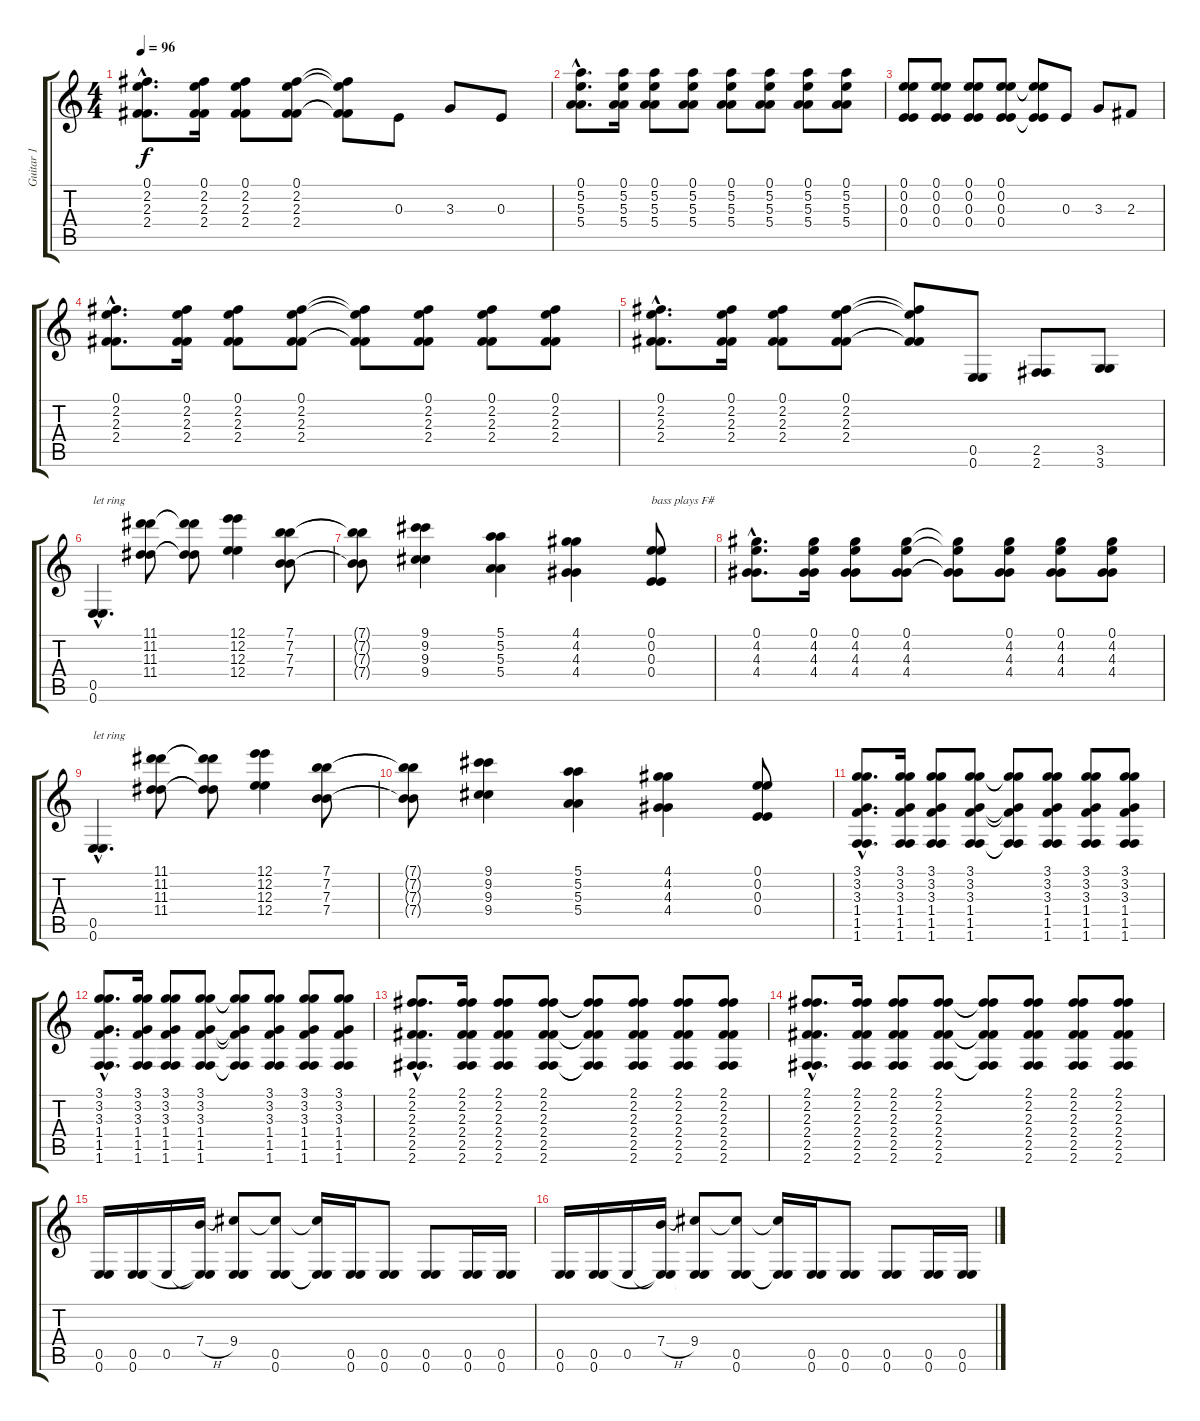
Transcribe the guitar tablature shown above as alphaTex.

\track ("Guitar 1" "Guitar 1") {instrument overdrivenguitar}
\staff {score tabs}
\tuning (E4 E4 E3 E3 E2 E2) {hide}
\ts (4 4)
\tempo 96
\clef g2
\ks c
(0.1{hac} 2.2{hac} 2.3{hac} 2.4{hac}).8{d dy f} (0.1 2.2 2.3 2.4).16 (0.1 2.2 2.3 2.4).8 (0.1 2.2 2.3 2.4).8 (0.1{t} 2.2{t} 2.3{t} 2.4{t}).8 0.3.8 3.3.8 0.3.8 |
(0.1{hac} 5.2{hac} 5.3{hac} 5.4{hac}).8{d} (0.1 5.2 5.3 5.4).16 (0.1 5.2 5.3 5.4).8 (0.1 5.2 5.3 5.4).8 (0.1 5.2 5.3 5.4).8 (0.1 5.2 5.3 5.4).8 (0.1 5.2 5.3 5.4).8 (0.1 5.2 5.3 5.4).8 |
(0.1 0.2 0.3 0.4).8 (0.1 0.2 0.3 0.4).8 (0.1 0.2 0.3 0.4).8 (0.1 0.2 0.3 0.4).8 (0.1{t} 0.2{t} 0.3{t} 0.4{t}).8 0.3.8 3.3.8 2.3.8 |
(0.1{hac} 2.2{hac} 2.3{hac} 2.4{hac}).8{d} (0.1 2.2 2.3 2.4).16 (0.1 2.2 2.3 2.4).8 (0.1 2.2 2.3 2.4).8 (0.1{t} 2.2{t} 2.3{t} 2.4{t}).8 (0.1 2.2 2.3 2.4).8 (0.1 2.2 2.3 2.4).8 (0.1 2.2 2.3 2.4).8 |
(0.1{hac} 2.2{hac} 2.3{hac} 2.4{hac}).8{d} (0.1 2.2 2.3 2.4).16 (0.1 2.2 2.3 2.4).8 (0.1 2.2 2.3 2.4).8 (0.1{t} 2.2{t} 2.3{t} 2.4{t}).8 (0.5 0.6).8 (2.5 2.6).8 (3.5 3.6).8 |
(0.5{hac} 0.6{hac}).4{d txt "let ring"} (11.1 11.2 11.3 11.4).8 (11.1{t} 11.2{t} 11.3{t} 11.4{t}).8 (12.1 12.2 12.3 12.4).4 (7.1 7.2 7.3 7.4).8 |
(7.1{t} 7.2{t} 7.3{t} 7.4{t}).8 (9.1 9.2 9.3 9.4).4 (5.1 5.2 5.3 5.4).4 (4.1 4.2 4.3 4.4).4 (0.1 0.2 0.3 0.4).8{txt "bass plays F#"} |
(0.1{hac} 4.2{hac} 4.3{hac} 4.4{hac}).8{d} (0.1 4.2 4.3 4.4).16 (0.1 4.2 4.3 4.4).8 (0.1 4.2 4.3 4.4).8 (0.1{t} 4.2{t} 4.3{t} 4.4{t}).8 (0.1 4.2 4.3 4.4).8 (0.1 4.2 4.3 4.4).8 (0.1 4.2 4.3 4.4).8 |
(0.5{hac} 0.6{hac}).4{d txt "let ring"} (11.1 11.2 11.3 11.4).8 (11.1{t} 11.2{t} 11.3{t} 11.4{t}).8 (12.1 12.2 12.3 12.4).4 (7.1 7.2 7.3 7.4).8 |
(7.1{t} 7.2{t} 7.3{t} 7.4{t}).8 (9.1 9.2 9.3 9.4).4 (5.1 5.2 5.3 5.4).4 (4.1 4.2 4.3 4.4).4 (0.1 0.2 0.3 0.4).8 |
(3.1{hac} 3.2{hac} 3.3{hac} 1.4{hac} 1.5{hac} 1.6{hac}).8{d} (3.1 3.2 3.3 1.4 1.5 1.6).16 (3.1 3.2 3.3 1.4 1.5 1.6).8 (3.1 3.2 3.3 1.4 1.5 1.6).8 (3.1{t} 3.2{t} 3.3{t} 1.4{t} 1.5{t} 1.6{t}).8 (3.1 3.2 3.3 1.4 1.5 1.6).8 (3.1 3.2 3.3 1.4 1.5 1.6).8 (3.1 3.2 3.3 1.4 1.5 1.6).8 |
(3.1{hac} 3.2{hac} 3.3{hac} 1.4{hac} 1.5{hac} 1.6{hac}).8{d} (3.1 3.2 3.3 1.4 1.5 1.6).16 (3.1 3.2 3.3 1.4 1.5 1.6).8 (3.1 3.2 3.3 1.4 1.5 1.6).8 (3.1{t} 3.2{t} 3.3{t} 1.4{t} 1.5{t} 1.6{t}).8 (3.1 3.2 3.3 1.4 1.5 1.6).8 (3.1 3.2 3.3 1.4 1.5 1.6).8 (3.1 3.2 3.3 1.4 1.5 1.6).8 |
(2.1{hac} 2.2{hac} 2.3{hac} 2.4{hac} 2.5{hac} 2.6{hac}).8{d} (2.1 2.2 2.3 2.4 2.5 2.6).16 (2.1 2.2 2.3 2.4 2.5 2.6).8 (2.1 2.2 2.3 2.4 2.5 2.6).8 (2.1{t} 2.2{t} 2.3{t} 2.4{t} 2.5{t} 2.6{t}).8 (2.1 2.2 2.3 2.4 2.5 2.6).8 (2.1 2.2 2.3 2.4 2.5 2.6).8 (2.1 2.2 2.3 2.4 2.5 2.6).8 |
(2.1{hac} 2.2{hac} 2.3{hac} 2.4{hac} 2.5{hac} 2.6{hac}).8{d} (2.1 2.2 2.3 2.4 2.5 2.6).16 (2.1 2.2 2.3 2.4 2.5 2.6).8 (2.1 2.2 2.3 2.4 2.5 2.6).8 (2.1{t} 2.2{t} 2.3{t} 2.4{t} 2.5{t} 2.6{t}).8 (2.1 2.2 2.3 2.4 2.5 2.6).8 (2.1 2.2 2.3 2.4 2.5 2.6).8 (2.1 2.2 2.3 2.4 2.5 2.6).8 |
(0.5 0.6).16 (0.5 0.6).16 0.5.16 (7.4{h} 0.5{t} 0.6{t}).16 (9.4 0.5{t} 0.6{t}).8 (9.4{t} 0.5 0.6).8 (9.4{t} 0.5{t} 0.6{t}).16 (0.5 0.6).16 (0.5 0.6).8 (0.5 0.6).8 (0.5 0.6).16 (0.5 0.6).16 |
(0.5 0.6).16 (0.5 0.6).16 0.5.16 (7.4{h} 0.5{t} 0.6{t}).16 (9.4 0.5{t} 0.6{t}).8 (9.4{t} 0.5 0.6).8 (9.4{t} 0.5{t} 0.6{t}).16 (0.5 0.6).16 (0.5 0.6).8 (0.5 0.6).8 (0.5 0.6).16 (0.5 0.6).16
